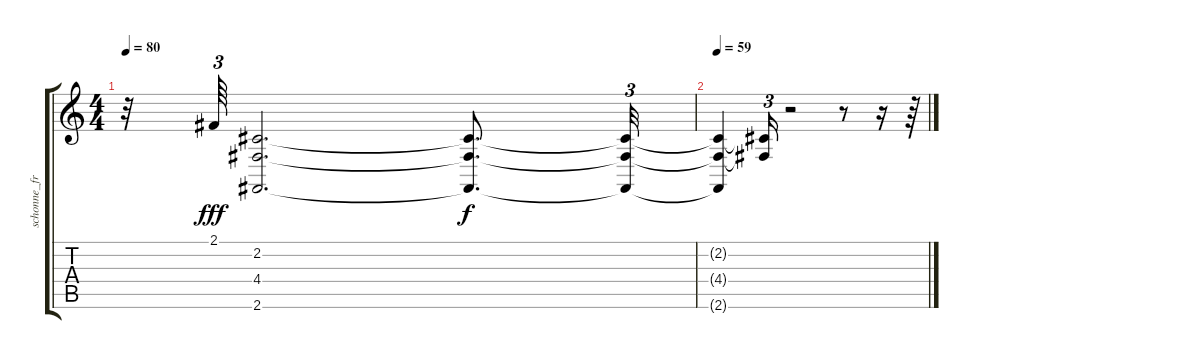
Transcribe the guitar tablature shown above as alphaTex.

\track ("schonne_francis@hotmail.com" "schonne_fr") {instrument pad2warm}
\staff {score tabs}
\tuning (E4 B3 G3 D3 A2 E2) {hide}
\ts (4 4)
\tempo 80
\clef g2
\ks c
r.32{dy f} 2.1.64{tu (3 2) dy fff} (2.2 4.4 2.6).2{d} (2.2{t} 4.4{t} 2.6{t}).8{d dy f} (2.2{t} 4.4{t} 2.6{t}).32{tu (3 2)} |
\tempo 59
(2.2{t} 4.4{t} 2.6{t}).4 (2.2{t} 4.4{t}).16{tu (3 2)} r.2 r.8 r.16 r.64
